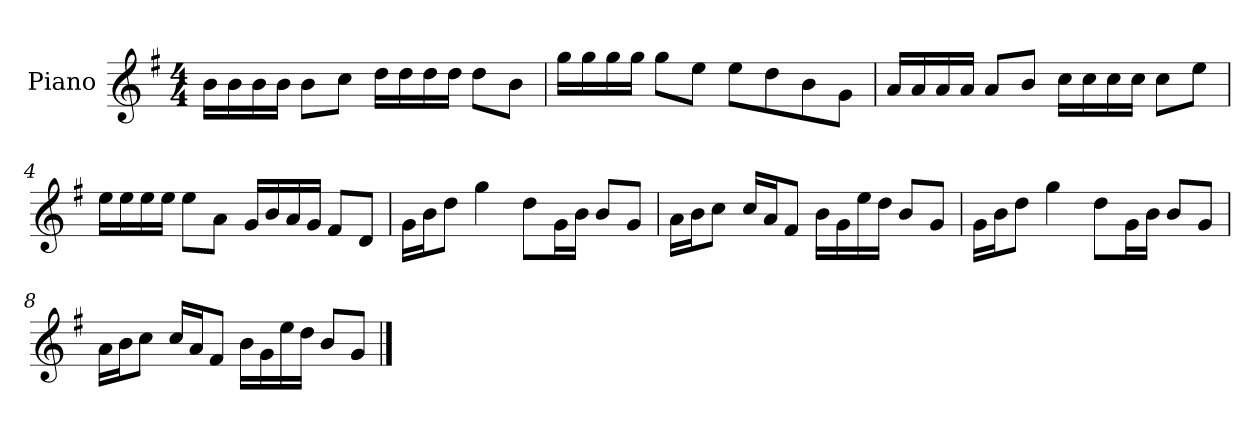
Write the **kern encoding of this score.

**kern
*part1
*staff1
*I"Piano
*I'P-no
*clefG2
*k[f#]
*M4/4
*MM90
=1
16b\LL
16b\
16b\
16b\JJ
8b\L
8cc\J
16dd\LL
16dd\
16dd\
16dd\JJ
8dd\L
8b\J
=2
16gg\LL
16gg\
16gg\
16gg\JJ
8gg\L
8ee\J
8ee\L
8dd\
8b\
8g\J
=3
16a/LL
16a/
16a/
16a/JJ
8a/L
8b/J
16cc\LL
16cc\
16cc\
16cc\JJ
8cc\L
8ee\J
!!LO:LB:g=z
=4
16ee\LL
16ee\
16ee\
16ee\JJ
8ee\L
8a\J
16g/LL
16b/
16a/
16g/JJ
8f#/L
8d/J
=5
16g\LL
16b\J
8dd\J
4gg\
8dd\L
16g\L
16b\JJ
8b/L
8g/J
=6
16a\LL
16b\J
8cc\J
16cc/LL
16a/J
8f#/J
16b\LL
16g\
16ee\
16dd\JJ
8b/L
8g/J
=7
16g\LL
16b\J
8dd\J
4gg\
8dd\L
16g\L
16b\JJ
8b/L
8g/J
!!LO:LB:g=z
=8
16a\LL
16b\J
8cc\J
16cc/LL
16a/J
8f#/J
16b\LL
16g\
16ee\
16dd\JJ
8b/L
8g/J
==
*-
